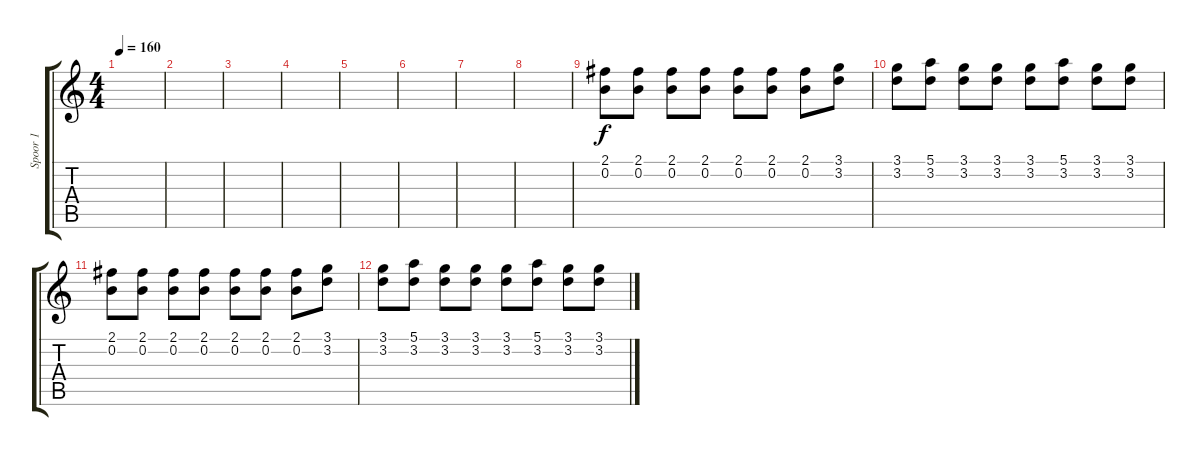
\track ("Spoor 1" "Spoor 1") {instrument distortionguitar}
\staff {score tabs}
\tuning (E4 B3 G3 D3 A2 E2) {hide}
\ts (4 4)
\tempo 160
\clef g2
\ks c
|
|
|
|
|
|
|
|
(2.1 0.2).8 (2.1 0.2).8 (2.1 0.2).8 (2.1 0.2).8 (2.1 0.2).8 (2.1 0.2).8 (2.1 0.2).8 (3.1 3.2).8 |
(3.1 3.2).8 (5.1 3.2).8 (3.1 3.2).8 (3.1 3.2).8 (3.1 3.2).8 (5.1 3.2).8 (3.1 3.2).8 (3.1 3.2).8 |
(2.1 0.2).8 (2.1 0.2).8 (2.1 0.2).8 (2.1 0.2).8 (2.1 0.2).8 (2.1 0.2).8 (2.1 0.2).8 (3.1 3.2).8 |
(3.1 3.2).8 (5.1 3.2).8 (3.1 3.2).8 (3.1 3.2).8 (3.1 3.2).8 (5.1 3.2).8 (3.1 3.2).8 (3.1 3.2).8
